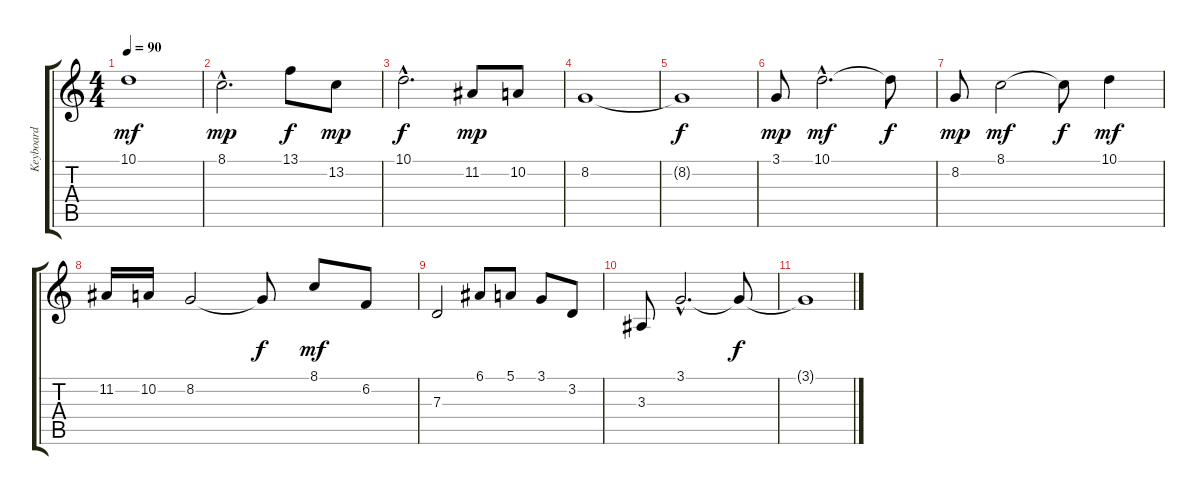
\track ("Keyboard" "Keyboard") {instrument frenchhorn}
\staff {score tabs}
\tuning (E4 B3 G3 D3 A2 E2) {hide}
\ts (4 4)
\tempo 90
\clef g2
\ks c
10.1.1{dy mf} |
8.1{hac}.2{d dy mp} 13.1.8{dy f} 13.2.8{dy mp} |
10.1{hac}.2{d dy f} 11.2.8{dy mp} 10.2.8 |
8.2.1 |
8.2{t}.1{dy f} |
3.1.8{dy mp} 10.1{hac}.2{d dy mf} 10.1{t}.8{dy f} |
8.2.8{dy mp} 8.1.2{dy mf} 8.1{t}.8{dy f} 10.1.4{dy mf} |
11.2.16 10.2.16 8.2.2 8.2{t}.8{dy f} 8.1.8{dy mf} 6.2.8 |
7.3.2 6.1.8 5.1.8 3.1.8 3.2.8 |
3.3.8 3.1{hac}.2{d} 3.1{t}.8{dy f} |
3.1{t}.1
